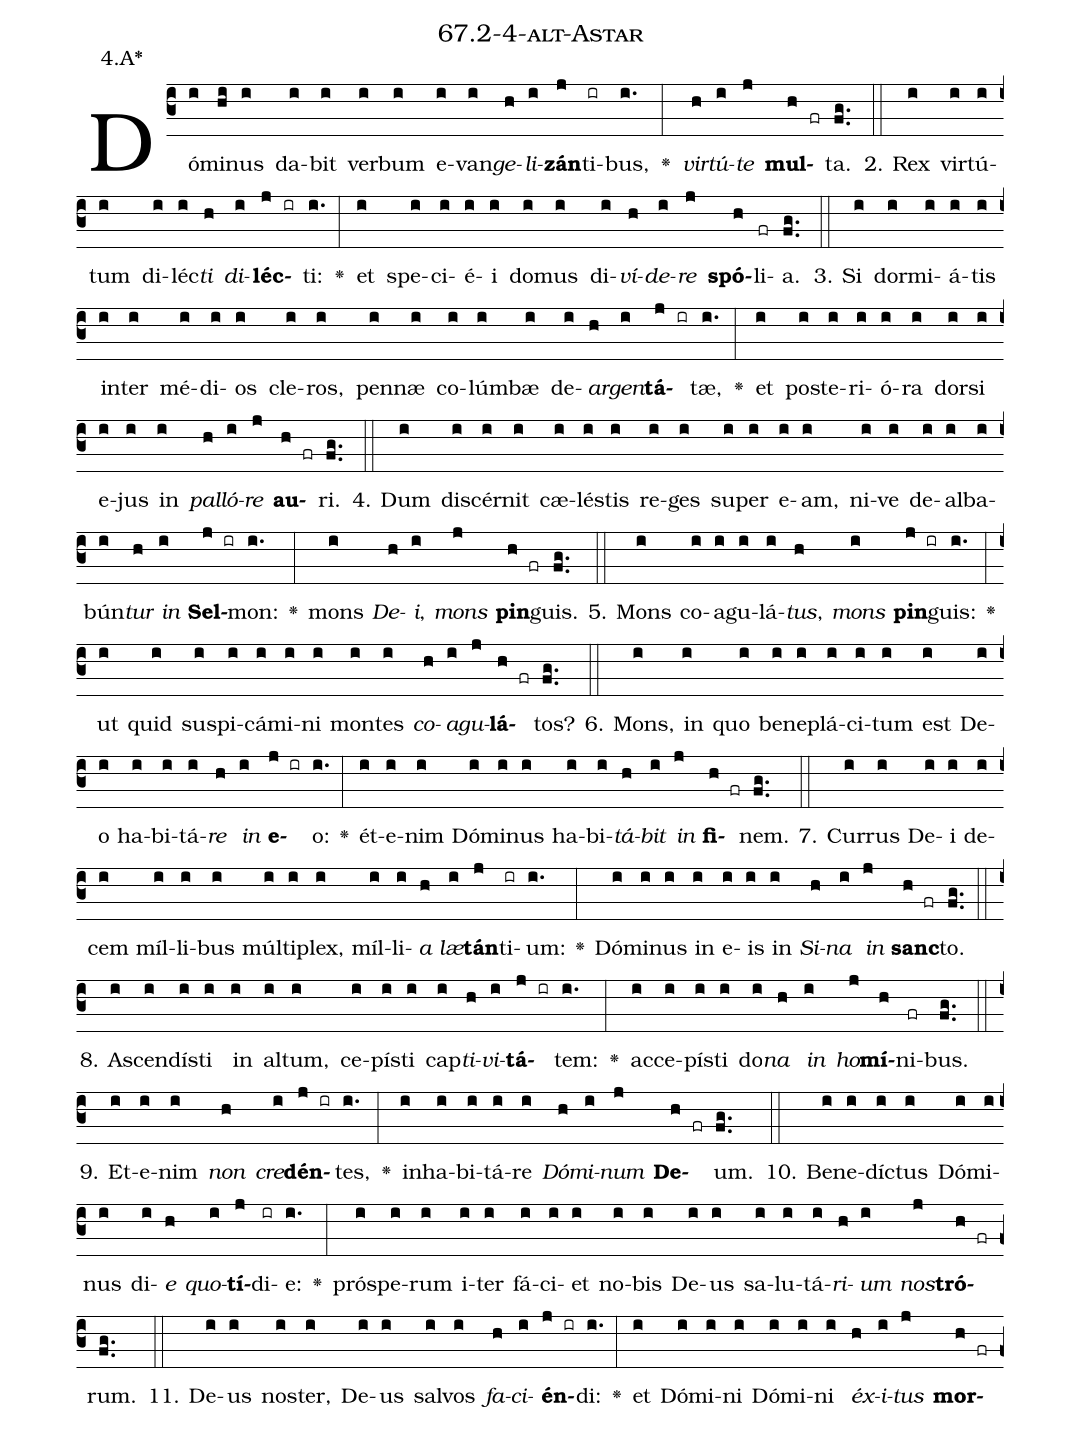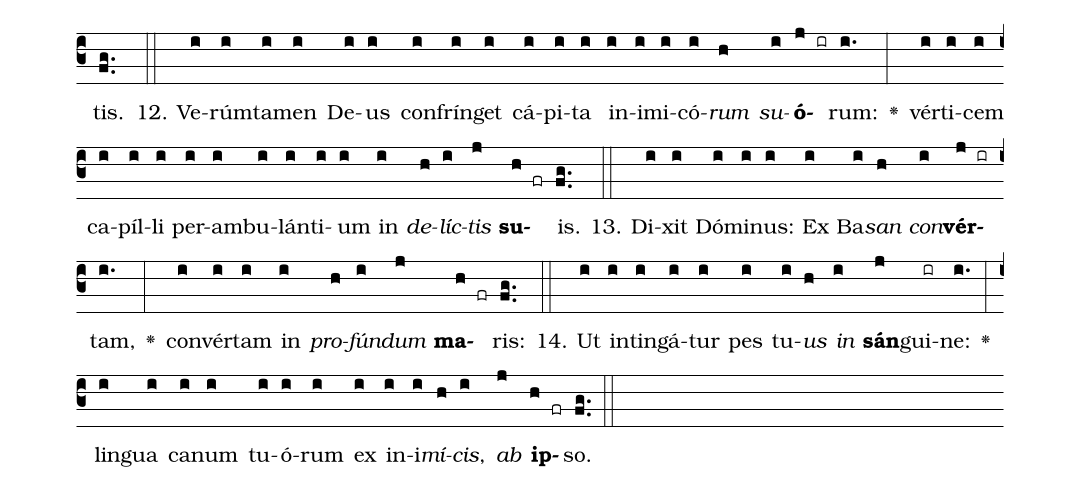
name: 67.2-4-alt-Astar;
annotation: 4.A*;
%%
(c3)Dó(i)mi(hi)nus(i) da(i)bit(i) ver(i)bum(i) e(i)van(i)<i>ge</i>(h)<i>li</i>(i)<b>zán</b>(j)ti(ir)bus,(i.) <v>\greheightstar</v>(:) <i>vir</i>(h)<i>tú</i>(i)<i>te</i>(j) <b>mul</b>(h fr)ta.(fg..) (::)
2. Rex(i) vir(i)tú(i)tum(i) di(i)léc(i)<i>ti</i>(h) <i>di</i>(i)<b>léc</b>(j ir)ti:(i.) <v>\greheightstar</v>(:) et(i) spe(i)ci(i)é(i)i(i) do(i)mus(i) di(i)<i>ví</i>(h)<i>de</i>(i)<i>re</i>(j) <b>spó</b>(h)li(fr)a.(fg..) (::)
3. Si(i) dor(i)mi(i)á(i)tis(i) in(i)ter(i) mé(i)di(i)os(i) cle(i)ros,(i) pen(i)næ(i) co(i)lúm(i)bæ(i) de(i)<i>ar</i>(h)<i>gen</i>(i)<b>tá</b>(j ir)tæ,(i.) <v>\greheightstar</v>(:) et(i) post(i)e(i)ri(i)ó(i)ra(i) dor(i)si(i) e(i)jus(i) in(i) <i>pal</i>(h)<i>ló</i>(i)<i>re</i>(j) <b>au</b>(h fr)ri.(fg..) (::)
4. Dum(i) di(i)scér(i)nit(i) cæ(i)lés(i)tis(i) re(i)ges(i) su(i)per(i) e(i)am,(i) ni(i)ve(i) de(i)al(i)ba(i)bún(i)<i>tur</i>(h) <i>in</i>(i) <b>Sel</b>(j ir)mon:(i.) <v>\greheightstar</v>(:) mons(i) <i>De</i>(h)<i>i</i>,(i) <i>mons</i>(j) <b>pin</b>(h fr)guis.(fg..) (::)
5. Mons(i) co(i)a(i)gu(i)lá(i)<i>tus</i>,(h) <i>mons</i>(i) <b>pin</b>(j ir)guis:(i.) <v>\greheightstar</v>(:) ut(i) quid(i) su(i)spi(i)cá(i)mi(i)ni(i) mon(i)tes(i) <i>co</i>(h)<i>a</i>(i)<i>gu</i>(j)<b>lá</b>(h fr)tos?(fg..) (::)
6. Mons,(i) in(i) quo(i) be(i)ne(i)plá(i)ci(i)tum(i) est(i) De(i)o(i) ha(i)bi(i)tá(i)<i>re</i>(h) <i>in</i>(i) <b>e</b>(j ir)o:(i.) <v>\greheightstar</v>(:) ét(i)e(i)nim(i) Dó(i)mi(i)nus(i) ha(i)bi(i)<i>tá</i>(h)<i>bit</i>(i) <i>in</i>(j) <b>fi</b>(h fr)nem.(fg..) (::)
7. Cur(i)rus(i) De(i)i(i) de(i)cem(i) míl(i)li(i)bus(i) múl(i)ti(i)plex,(i) míl(i)li(i)<i>a</i>(h) <i>læ</i>(i)<b>tán</b>(j)ti(ir)um:(i.) <v>\greheightstar</v>(:) Dó(i)mi(i)nus(i) in(i) e(i)is(i) in(i) <i>Si</i>(h)<i>na</i>(i) <i>in</i>(j) <b>sanc</b>(h fr)to.(fg..) (::)
8. A(i)scen(i)dís(i)ti(i) in(i) al(i)tum,(i) ce(i)pís(i)ti(i) cap(i)<i>ti</i>(h)<i>vi</i>(i)<b>tá</b>(j ir)tem:(i.) <v>\greheightstar</v>(:) ac(i)ce(i)pís(i)ti(i) do(i)<i>na</i>(h) <i>in</i>(i) <i>ho</i>(j)<b>mí</b>(h)ni(fr)bus.(fg..) (::)
9. Et(i)e(i)nim(i) <i>non</i>(h) <i>cre</i>(i)<b>dén</b>(j ir)tes,(i.) <v>\greheightstar</v>(:) in(i)ha(i)bi(i)tá(i)re(i) <i>Dó</i>(h)<i>mi</i>(i)<i>num</i>(j) <b>De</b>(h fr)um.(fg..) (::)
10. Be(i)ne(i)díc(i)tus(i) Dó(i)mi(i)nus(i) di(i)<i>e</i>(h) <i>quo</i>(i)<b>tí</b>(j)di(ir)e:(i.) <v>\greheightstar</v>(:) pró(i)spe(i)rum(i) i(i)ter(i) fá(i)ci(i)et(i) no(i)bis(i) De(i)us(i) sa(i)lu(i)tá(i)<i>ri</i>(h)<i>um</i>(i) <i>nos</i>(j)<b>tró</b>(h fr)rum.(fg..) (::)
11. De(i)us(i) nos(i)ter,(i) De(i)us(i) sal(i)vos(i) <i>fa</i>(h)<i>ci</i>(i)<b>én</b>(j ir)di:(i.) <v>\greheightstar</v>(:) et(i) Dó(i)mi(i)ni(i) Dó(i)mi(i)ni(i) <i>éx</i>(h)<i>i</i>(i)<i>tus</i>(j) <b>mor</b>(h fr)tis.(fg..) (::)
12. Ve(i)rúm(i)ta(i)men(i) De(i)us(i) con(i)frín(i)get(i) cá(i)pi(i)ta(i) in(i)i(i)mi(i)có(i)<i>rum</i>(h) <i>su</i>(i)<b>ó</b>(j ir)rum:(i.) <v>\greheightstar</v>(:) vér(i)ti(i)cem(i) ca(i)píl(i)li(i) per(i)am(i)bu(i)lán(i)ti(i)um(i) in(i) <i>de</i>(h)<i>líc</i>(i)<i>tis</i>(j) <b>su</b>(h fr)is.(fg..) (::)
13. Di(i)xit(i) Dó(i)mi(i)nus:(i) Ex(i) Ba(i)<i>san</i>(h) <i>con</i>(i)<b>vér</b>(j ir)tam,(i.) <v>\greheightstar</v>(:) con(i)vér(i)tam(i) in(i) <i>pro</i>(h)<i>fún</i>(i)<i>dum</i>(j) <b>ma</b>(h fr)ris:(fg..) (::)
14. Ut(i) in(i)tin(i)gá(i)tur(i) pes(i) tu(i)<i>us</i>(h) <i>in</i>(i) <b>sán</b>(j)gui(ir)ne:(i.) <v>\greheightstar</v>(:) lin(i)gua(i) ca(i)num(i) tu(i)ó(i)rum(i) ex(i) in(i)i(i)<i>mí</i>(h)<i>cis</i>,(i) <i>ab</i>(j) <b>ip</b>(h fr)so.(fg..) (::)
